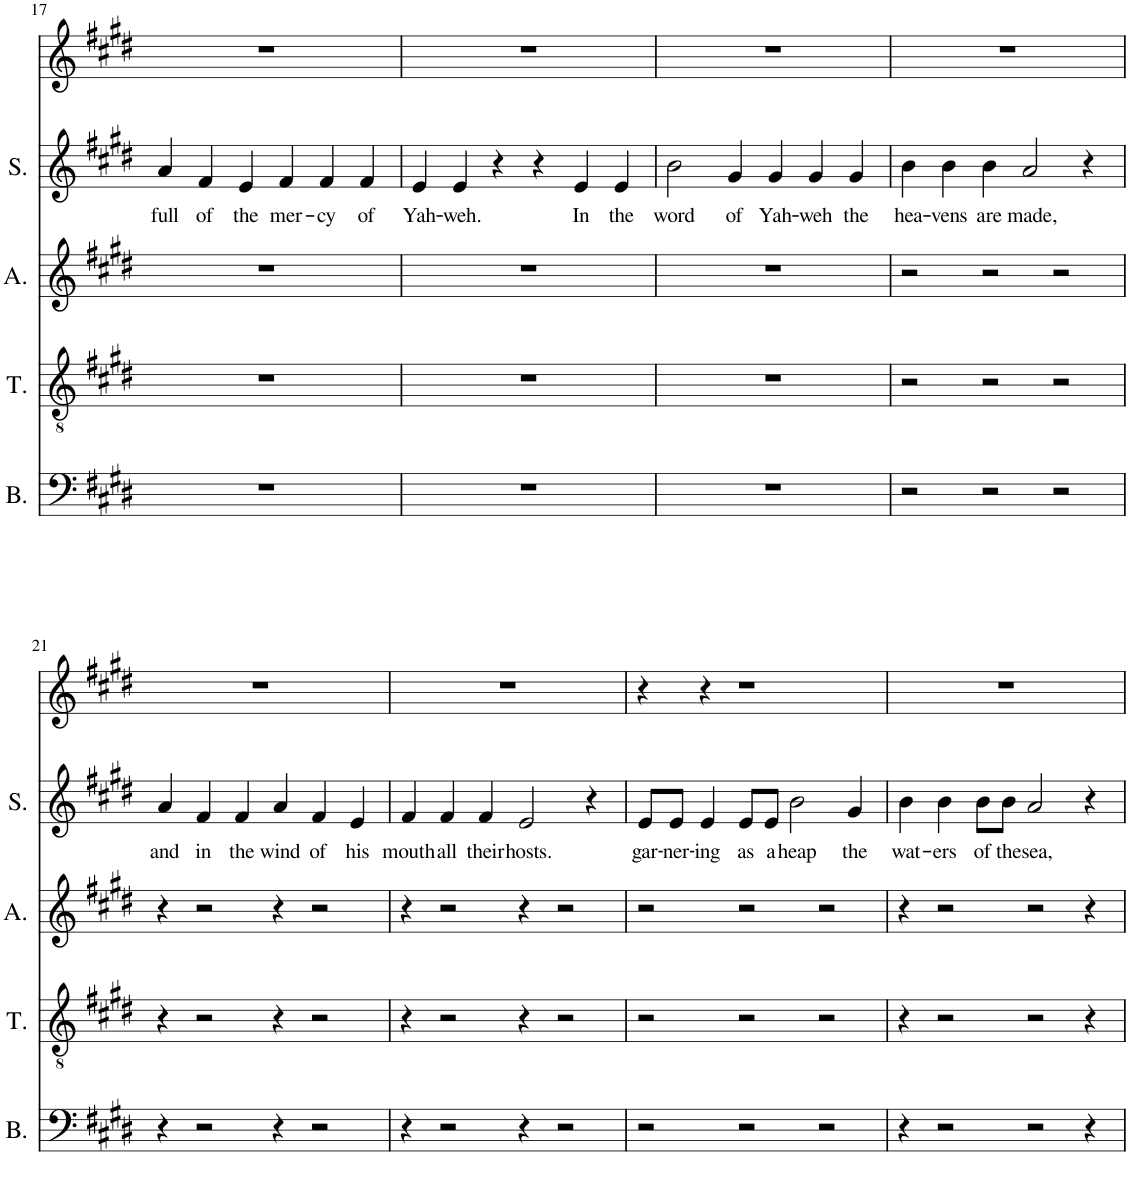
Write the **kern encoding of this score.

**kern	**kern	**kern	**kern	**text	**kern
*part5	*part4	*part3	*part2	*part2	*part1
*staff5	*staff4	*staff3	*staff2	*staff2	*staff1
*I"Bass	*I"Tenor	*I"Alto	*I"Soprano	*	*I"Piano
*I'B.	*I'T.	*I'A.	*I'S.	*	*I'Pno
!!LO:PB:g=z
*clefF4	*clefGv2	*clefG2	*clefG2	*	*clefG2
*k[f#c#g#d#]	*k[f#c#g#d#]	*k[f#c#g#d#]	*k[f#c#g#d#]	*	*k[f#c#g#d#]
*E:	*E:	*E:	*E:	*	*E:
*M3/2	*M3/2	*M3/2	*M3/2	*	*M3/2
=17	=17	=17	=17	=17	=17
!	!	!	!	!LO:LY:b	!
1.r	1.r	1.r	4a/	full	1.r
!	!	!	!	!LO:LY:b	!
.	.	.	4f#/	of	.
!	!	!	!	!LO:LY:b	!
.	.	.	4e/	the	.
!	!	!	!	!LO:LY:b	!
.	.	.	4f#/	mer-	.
!	!	!	!	!LO:LY:b	!
.	.	.	4f#/	-cy	.
!	!	!	!	!LO:LY:b	!
.	.	.	4f#/	of	.
=18	=18	=18	=18	=18	=18
!	!	!	!	!LO:LY:b	!
1.r	1.r	1.r	4e/	Yah-	1.r
!	!	!	!	!LO:LY:b	!
.	.	.	4e/	-weh.	.
.	.	.	4r	.	.
.	.	.	4r	.	.
!	!	!	!	!LO:LY:b	!
.	.	.	4e/	In	.
!	!	!	!	!LO:LY:b	!
.	.	.	4e/	the	.
=19	=19	=19	=19	=19	=19
!	!	!	!	!LO:LY:b	!
1.r	1.r	1.r	2b\	word	1.r
!	!	!	!	!LO:LY:b	!
.	.	.	4g#/	of	.
!	!	!	!	!LO:LY:b	!
.	.	.	4g#/	Yah-	.
!	!	!	!	!LO:LY:b	!
.	.	.	4g#/	-weh	.
!	!	!	!	!LO:LY:b	!
.	.	.	4g#/	the	.
=20	=20	=20	=20	=20	=20
!	!	!	!	!LO:LY:b	!
2r	2r	2r	4b\	hea-	1.r
!	!	!	!	!LO:LY:b	!
.	.	.	4b\	-vens	.
!	!	!	!	!LO:LY:b	!
2r	2r	2r	4b\	are	.
!	!	!	!	!LO:LY:b	!
.	.	.	2a/	made,	.
2r	2r	2r	.	.	.
.	.	.	4r	.	.
!!LO:LB:g=z
=21	=21	=21	=21	=21	=21
!	!	!	!	!LO:LY:b	!
4r	4r	4r	4a/	and	1.r
!	!	!	!	!LO:LY:b	!
2r	2r	2r	4f#/	in	.
!	!	!	!	!LO:LY:b	!
.	.	.	4f#/	the	.
!	!	!	!	!LO:LY:b	!
4r	4r	4r	4a/	wind	.
!	!	!	!	!LO:LY:b	!
2r	2r	2r	4f#/	of	.
!	!	!	!	!LO:LY:b	!
.	.	.	4e/	his	.
=22	=22	=22	=22	=22	=22
!	!	!	!	!LO:LY:b	!
4r	4r	4r	4f#/	mouth	1.r
!	!	!	!	!LO:LY:b	!
2r	2r	2r	4f#/	all	.
!	!	!	!	!LO:LY:b	!
.	.	.	4f#/	their	.
!	!	!	!	!LO:LY:b	!
4r	4r	4r	2e/	hosts.	.
2r	2r	2r	.	.	.
.	.	.	4r	.	.
=23	=23	=23	=23	=23	=23
!	!	!	!	!LO:LY:b	!
2r	2r	2r	8e/L	gar-	4r
!	!	!	!	!LO:LY:b	!
.	.	.	8e/J	-ner-	.
!	!	!	!	!LO:LY:b	!
.	.	.	4e/	-ing	4r
!	!	!	!	!LO:LY:b	!
2r	2r	2r	8e/L	as	1r
!	!	!	!	!LO:LY:b	!
.	.	.	8e/J	a	.
!	!	!	!	!LO:LY:b	!
.	.	.	2b\	heap	.
2r	2r	2r	.	.	.
!	!	!	!	!LO:LY:b	!
.	.	.	4g#/	the	.
=24	=24	=24	=24	=24	=24
!	!	!	!	!LO:LY:b	!
4r	4r	4r	4b\	wat-	1.r
!	!	!	!	!LO:LY:b	!
2r	2r	2r	4b\	-ers	.
!	!	!	!	!LO:LY:b	!
.	.	.	8b\L	of	.
!	!	!	!	!LO:LY:b	!
.	.	.	8b\J	the	.
!	!	!	!	!LO:LY:b	!
2r	2r	2r	2a/	sea,	.
4r	4r	4r	4r	.	.
=	=	=	=	=	=
*-	*-	*-	*-	*-	*-
